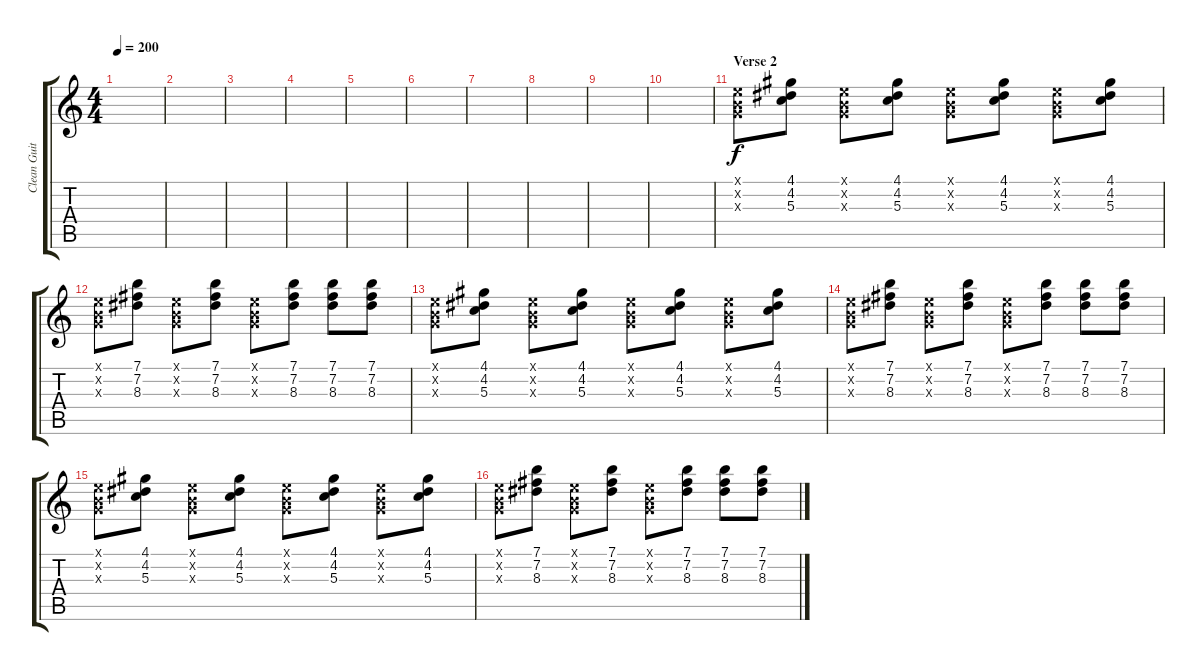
\track ("Clean Guitar" "Clean Guit") {instrument electricguitarclean}
\staff {score tabs}
\tuning (E4 B3 G3 D3 A2 E2) {hide}
\ts (4 4)
\tempo 200
\clef g2
\ks c
|
|
|
|
|
|
|
|
|
|
\section ("" "Verse 2")
(0.1{x} 0.2{x} 0.3{x}).8 (4.1 4.2 5.3).8 (0.1{x} 0.2{x} 0.3{x}).8 (4.1 4.2 5.3).8 (0.1{x} 0.2{x} 0.3{x}).8 (4.1 4.2 5.3).8 (0.1{x} 0.2{x} 0.3{x}).8 (4.1 4.2 5.3).8 |
(0.1{x} 0.2{x} 0.3{x}).8 (7.1 7.2 8.3).8 (0.1{x} 0.2{x} 0.3{x}).8 (7.1 7.2 8.3).8 (0.1{x} 0.2{x} 0.3{x}).8 (7.1 7.2 8.3).8 (7.1 7.2 8.3).8 (7.1 7.2 8.3).8 |
(0.1{x} 0.2{x} 0.3{x}).8 (4.1 4.2 5.3).8 (0.1{x} 0.2{x} 0.3{x}).8 (4.1 4.2 5.3).8 (0.1{x} 0.2{x} 0.3{x}).8 (4.1 4.2 5.3).8 (0.1{x} 0.2{x} 0.3{x}).8 (4.1 4.2 5.3).8 |
(0.1{x} 0.2{x} 0.3{x}).8 (7.1 7.2 8.3).8 (0.1{x} 0.2{x} 0.3{x}).8 (7.1 7.2 8.3).8 (0.1{x} 0.2{x} 0.3{x}).8 (7.1 7.2 8.3).8 (7.1 7.2 8.3).8 (7.1 7.2 8.3).8 |
(0.1{x} 0.2{x} 0.3{x}).8 (4.1 4.2 5.3).8 (0.1{x} 0.2{x} 0.3{x}).8 (4.1 4.2 5.3).8 (0.1{x} 0.2{x} 0.3{x}).8 (4.1 4.2 5.3).8 (0.1{x} 0.2{x} 0.3{x}).8 (4.1 4.2 5.3).8 |
(0.1{x} 0.2{x} 0.3{x}).8 (7.1 7.2 8.3).8 (0.1{x} 0.2{x} 0.3{x}).8 (7.1 7.2 8.3).8 (0.1{x} 0.2{x} 0.3{x}).8 (7.1 7.2 8.3).8 (7.1 7.2 8.3).8 (7.1 7.2 8.3).8
